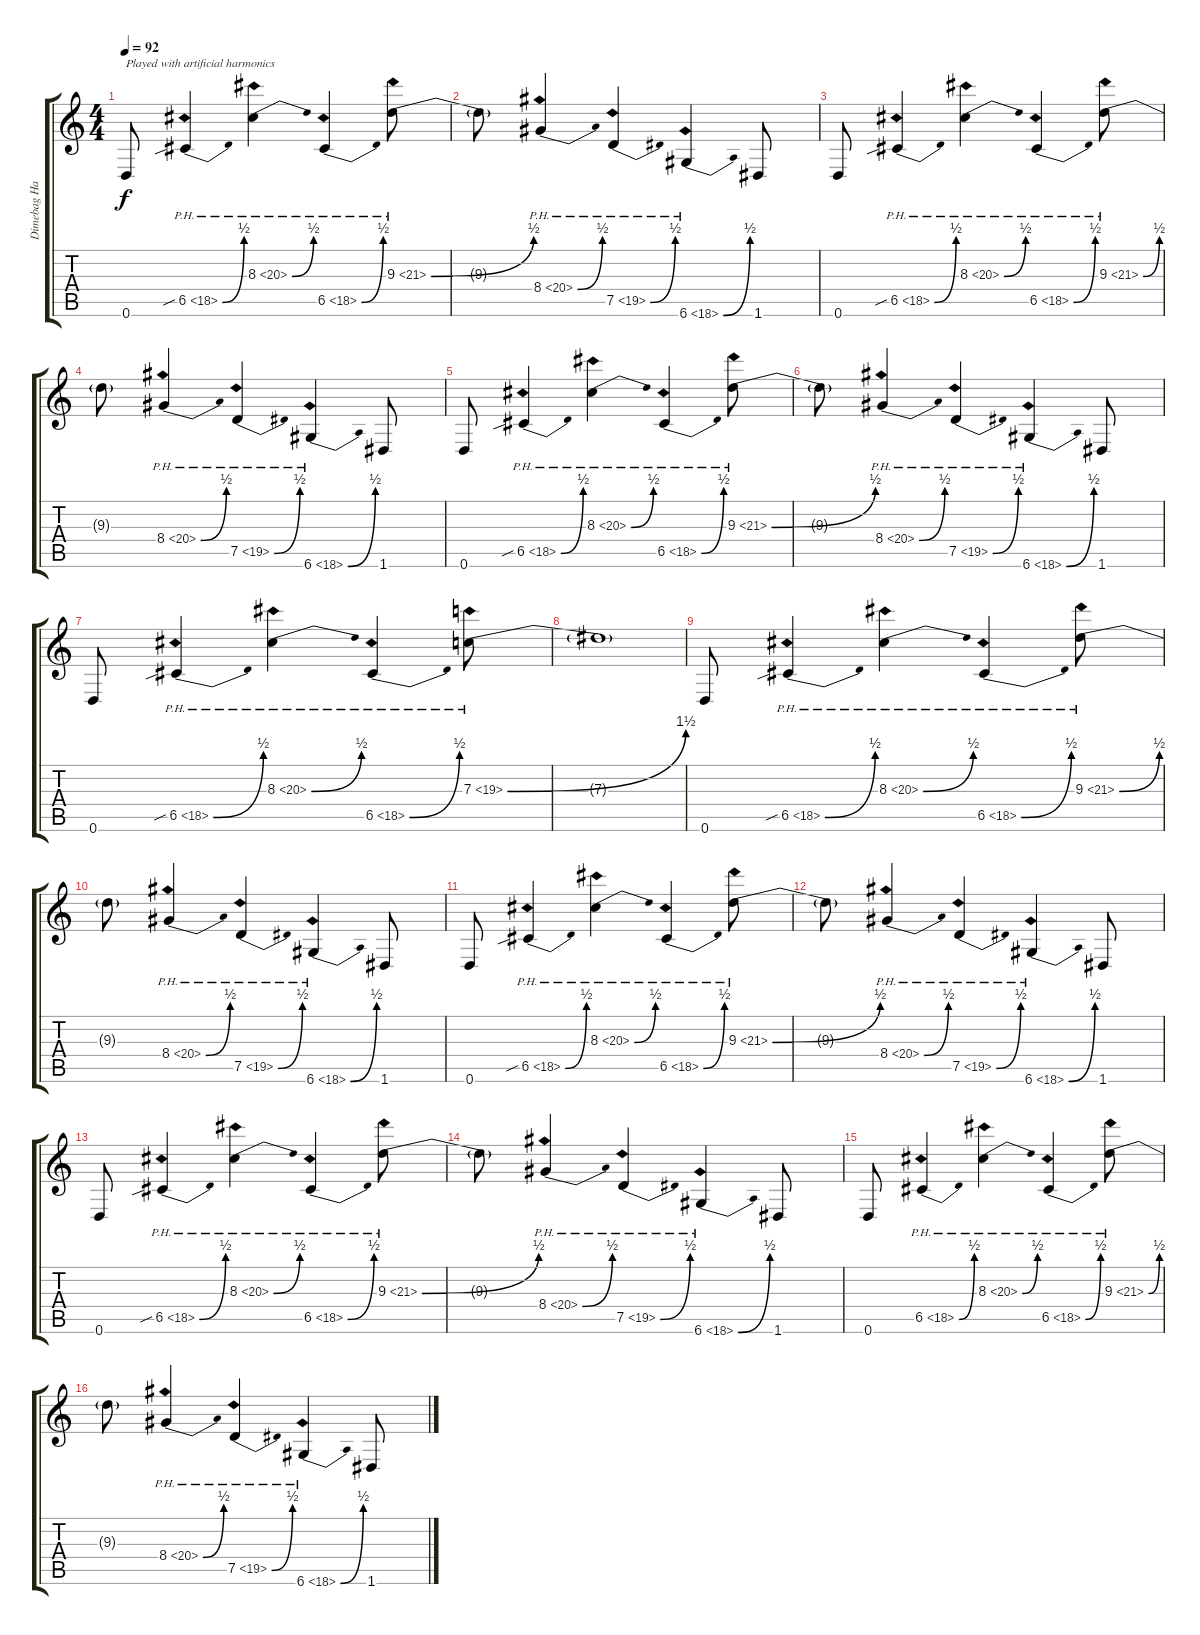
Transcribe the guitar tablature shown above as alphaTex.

\track ("Dimebag Harmonics" "Dimebag Ha") {instrument guitarharmonics}
\staff {score tabs}
\tuning (D4 A3 F3 C3 G2 D2) {hide}
\ts (4 4)
\section ("" "")
\tempo 92
\clef g2
\ks c
0.6.8{txt "Played with artificial harmonics" dy f instrument guitarharmonics} 6.5{be (bend 0 0 60 2) ph 12 sib}.4 8.3{be (bend 0 0 60 2) ph 12}.4 6.5{be (bend 0 0 60 2) ph 12}.4 9.3{be (bend 0 0 60 2) ph 12}.8 |
9.3{t}.8 8.4{be (bend 0 0 60 2) ph 12}.4 7.5{be (bend 0 0 60 2) ph 12}.4 6.6{be (bend 0 0 60 2) ph 12}.4 1.6.8 |
0.6.8 6.5{be (bend 0 0 60 2) ph 12 sib}.4 8.3{be (bend 0 0 60 2) ph 12}.4 6.5{be (bend 0 0 60 2) ph 12}.4 9.3{be (bend 0 0 60 2) ph 12}.8 |
9.3{t}.8 8.4{be (bend 0 0 60 2) ph 12}.4 7.5{be (bend 0 0 60 2) ph 12}.4 6.6{be (bend 0 0 60 2) ph 12}.4 1.6.8 |
0.6.8 6.5{be (bend 0 0 60 2) ph 12 sib}.4 8.3{be (bend 0 0 60 2) ph 12}.4 6.5{be (bend 0 0 60 2) ph 12}.4 9.3{be (bend 0 0 60 2) ph 12}.8 |
9.3{t}.8 8.4{be (bend 0 0 60 2) ph 12}.4 7.5{be (bend 0 0 60 2) ph 12}.4 6.6{be (bend 0 0 60 2) ph 12}.4 1.6.8 |
0.6.8 6.5{be (bend 0 0 60 2) ph 12 sib}.4 8.3{be (bend 0 0 60 2) ph 12}.4 6.5{be (bend 0 0 60 2) ph 12}.4 7.3{be (bend 0 0 60 6) ph 12}.8 |
7.3{t}.1 |
0.6.8 6.5{be (bend 0 0 60 2) ph 12 sib}.4 8.3{be (bend 0 0 60 2) ph 12}.4 6.5{be (bend 0 0 60 2) ph 12}.4 9.3{be (bend 0 0 60 2) ph 12}.8 |
9.3{t}.8 8.4{be (bend 0 0 60 2) ph 12}.4 7.5{be (bend 0 0 60 2) ph 12}.4 6.6{be (bend 0 0 60 2) ph 12}.4 1.6.8 |
0.6.8 6.5{be (bend 0 0 60 2) ph 12 sib}.4 8.3{be (bend 0 0 60 2) ph 12}.4 6.5{be (bend 0 0 60 2) ph 12}.4 9.3{be (bend 0 0 60 2) ph 12}.8 |
9.3{t}.8 8.4{be (bend 0 0 60 2) ph 12}.4 7.5{be (bend 0 0 60 2) ph 12}.4 6.6{be (bend 0 0 60 2) ph 12}.4 1.6.8 |
0.6.8 6.5{be (bend 0 0 60 2) ph 12 sib}.4 8.3{be (bend 0 0 60 2) ph 12}.4 6.5{be (bend 0 0 60 2) ph 12}.4 9.3{be (bend 0 0 60 2) ph 12}.8 |
9.3{t}.8 8.4{be (bend 0 0 60 2) ph 12}.4 7.5{be (bend 0 0 60 2) ph 12}.4 6.6{be (bend 0 0 60 2) ph 12}.4 1.6.8 |
0.6.8 6.5{be (bend 0 0 60 2) ph 12}.4 8.3{be (bend 0 0 60 2) ph 12}.4 6.5{be (bend 0 0 60 2) ph 12}.4 9.3{be (bend 0 0 60 2) ph 12}.8 |
9.3{t}.8 8.4{be (bend 0 0 60 2) ph 12}.4 7.5{be (bend 0 0 60 2) ph 12}.4 6.6{be (bend 0 0 60 2) ph 12}.4 1.6.8
